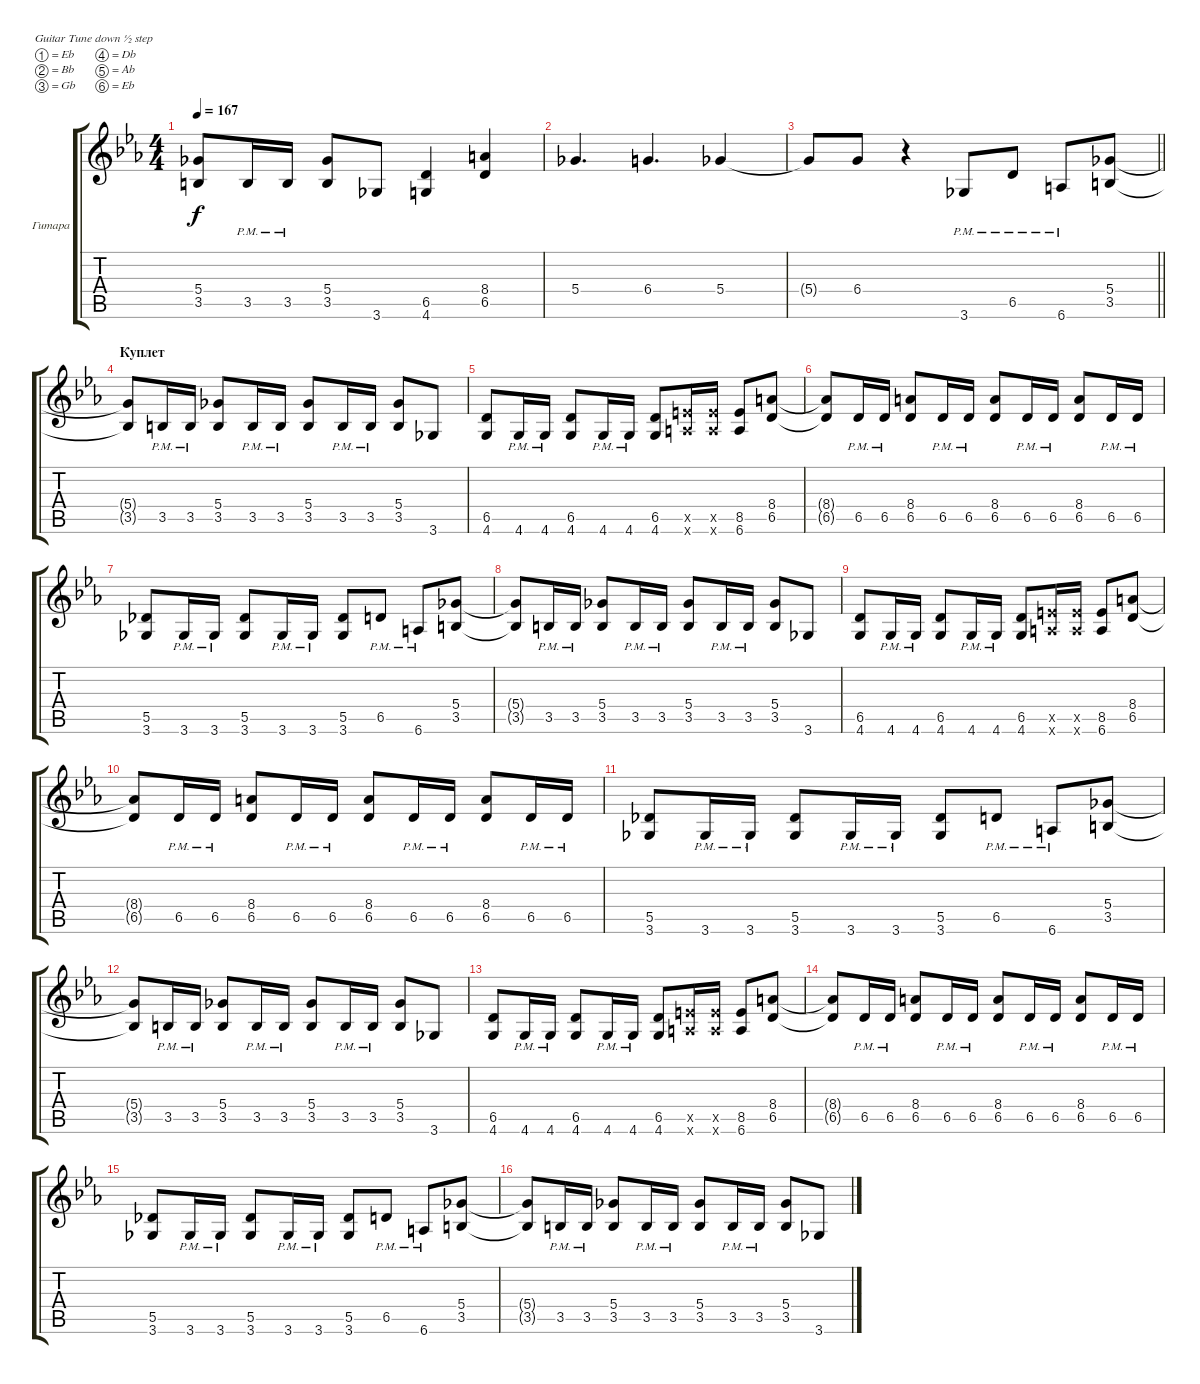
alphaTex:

\bracketExtendMode groupsimilarinstruments
\firstSystemTrackNameOrientation horizontal
\otherSystemsTrackNameOrientation horizontal
\track ("Владимир Холстинин" "Гитара") {instrument distortionguitar}
\staff {score tabs}
\tuning (Eb4 Bb3 Gb3 Db3 Ab2 Eb2)
\ts (4 4)
\tempo 167
\clef g2
\ks cminor
(5.4 3.5).8{dy f} 3.5{pm}.16 3.5{pm}.16 (5.4 3.5).8 3.6.8 (6.5 4.6).4 (8.4 6.5).4 |
5.4.4{d} 6.4.4{d} 5.4.4 |
\barLineRight lightlight
5.4{t}.8 6.4.8 r.4 3.6{pm}.8 6.5{pm}.8 6.6{pm}.8 (5.4 3.5).8 |
\section ("" "Куплет")
(5.4{t} 3.5{t}).8 3.5{pm}.16 3.5{pm}.16 (5.4 3.5).8 3.5{pm}.16 3.5{pm}.16 (5.4 3.5).8 3.5{pm}.16 3.5{pm}.16 (5.4 3.5).8 3.6.8 |
(6.5 4.6).8 4.6{pm}.16 4.6{pm}.16 (6.5 4.6).8 4.6{pm}.16 4.6{pm}.16 (6.5 4.6).8 (8.5{x} 6.6{x}).16 (8.5{x} 6.6{x}).16 (8.5 6.6).8 (8.4 6.5).8 |
(8.4{t} 6.5{t}).8 6.5{pm}.16 6.5{pm}.16 (8.4 6.5).8 6.5{pm}.16 6.5{pm}.16 (8.4 6.5).8 6.5{pm}.16 6.5{pm}.16 (8.4 6.5).8 6.5{pm}.16 6.5{pm}.16 |
(5.5 3.6).8 3.6{pm}.16 3.6{pm}.16 (5.5 3.6).8 3.6{pm}.16 3.6{pm}.16 (5.5 3.6).8 6.5{pm}.8 6.6{pm}.8 (5.4 3.5).8 |
(5.4{t} 3.5{t}).8 3.5{pm}.16 3.5{pm}.16 (5.4 3.5).8 3.5{pm}.16 3.5{pm}.16 (5.4 3.5).8 3.5{pm}.16 3.5{pm}.16 (5.4 3.5).8 3.6.8 |
(6.5 4.6).8 4.6{pm}.16 4.6{pm}.16 (6.5 4.6).8 4.6{pm}.16 4.6{pm}.16 (6.5 4.6).8 (8.5{x} 6.6{x}).16 (8.5{x} 6.6{x}).16 (8.5 6.6).8 (8.4 6.5).8 |
(8.4{t} 6.5{t}).8 6.5{pm}.16 6.5{pm}.16 (8.4 6.5).8 6.5{pm}.16 6.5{pm}.16 (8.4 6.5).8 6.5{pm}.16 6.5{pm}.16 (8.4 6.5).8 6.5{pm}.16 6.5{pm}.16 |
(5.5 3.6).8 3.6{pm}.16 3.6{pm}.16 (5.5 3.6).8 3.6{pm}.16 3.6{pm}.16 (5.5 3.6).8 6.5{pm}.8 6.6{pm}.8 (5.4 3.5).8 |
(5.4{t} 3.5{t}).8 3.5{pm}.16 3.5{pm}.16 (5.4 3.5).8 3.5{pm}.16 3.5{pm}.16 (5.4 3.5).8 3.5{pm}.16 3.5{pm}.16 (5.4 3.5).8 3.6.8 |
(6.5 4.6).8 4.6{pm}.16 4.6{pm}.16 (6.5 4.6).8 4.6{pm}.16 4.6{pm}.16 (6.5 4.6).8 (8.5{x} 6.6{x}).16 (8.5{x} 6.6{x}).16 (8.5 6.6).8 (8.4 6.5).8 |
(8.4{t} 6.5{t}).8 6.5{pm}.16 6.5{pm}.16 (8.4 6.5).8 6.5{pm}.16 6.5{pm}.16 (8.4 6.5).8 6.5{pm}.16 6.5{pm}.16 (8.4 6.5).8 6.5{pm}.16 6.5{pm}.16 |
(5.5 3.6).8 3.6{pm}.16 3.6{pm}.16 (5.5 3.6).8 3.6{pm}.16 3.6{pm}.16 (5.5 3.6).8 6.5{pm}.8 6.6{pm}.8 (5.4 3.5).8 |
(5.4{t} 3.5{t}).8 3.5{pm}.16 3.5{pm}.16 (5.4 3.5).8 3.5{pm}.16 3.5{pm}.16 (5.4 3.5).8 3.5{pm}.16 3.5{pm}.16 (5.4 3.5).8 3.6.8
